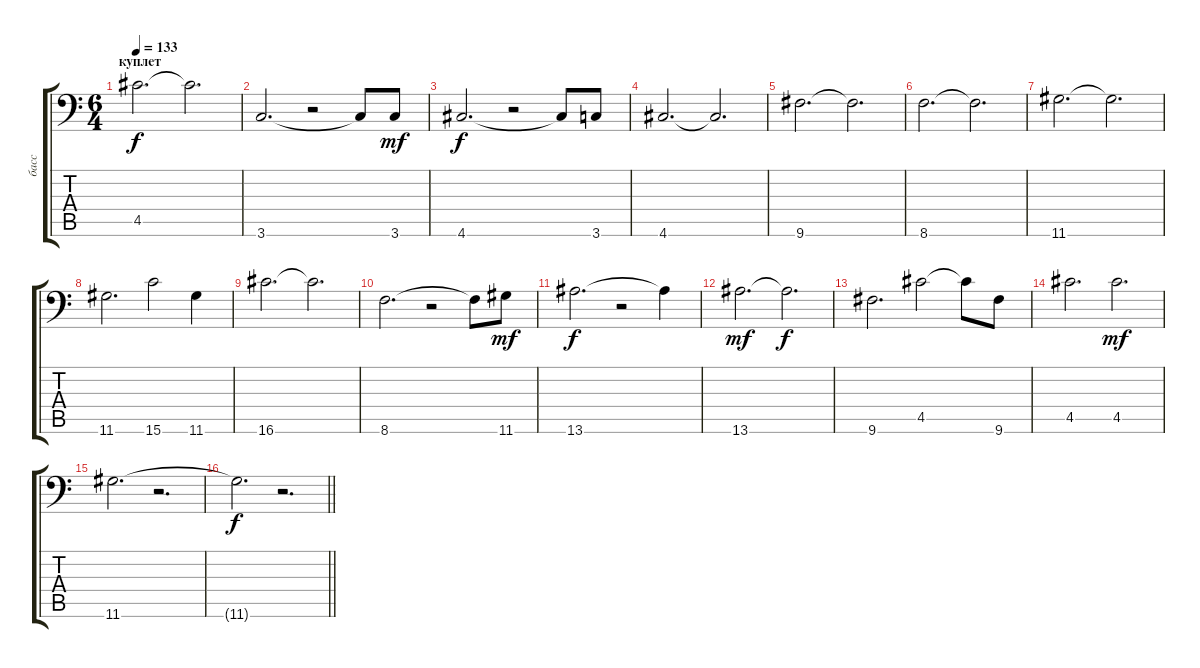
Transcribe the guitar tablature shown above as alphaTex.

\track ("басс" "басс") {instrument electricbassfinger}
\staff {score tabs}
\tuning (E4 B3 G3 D3 A2 A1) {hide}
\ts (6 4)
\section ("" "куплет")
\tempo 133
\clef f4
\ks c
4.5.2{d dy f} 4.5{t}.2{d} |
3.6.2{d} r.2 3.6{t}.8 3.6.8{dy mf} |
4.6.2{d dy f} r.2 4.6{t}.8 3.6.8 |
4.6.2{d} 4.6{t}.2{d} |
9.6.2{d} 9.6{t}.2{d} |
8.6.2{d} 8.6{t}.2{d} |
11.6.2{d} 11.6{t}.2{d} |
11.6.2{d} 15.6.2 11.6.4 |
16.6.2{d} 16.6{t}.2{d} |
8.6.2{d} r.2 8.6{t}.8 11.6.8{dy mf} |
13.6.2{d dy f} r.2 13.6{t}.4 |
13.6.2{d dy mf} 13.6{t}.2{d dy f} |
9.6.2{d} 4.5.2 4.5{t}.8 9.6.8 |
4.5.2{d} 4.5.2{d dy mf} |
11.6.2{d} r.2{d} |
\barLineRight lightlight
11.6{t}.2{d dy f} r.2{d}
